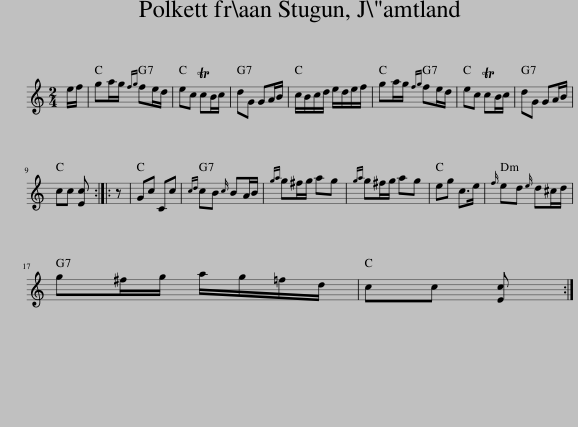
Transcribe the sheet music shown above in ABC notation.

X:1
L:1/8
M:2/4
I:linebreak $
K:C
V:1 treble
V:1
 e/f/ | ga/g/{fg} fe/d/ | ec TcB/c/ | dG GA/B/ | c/B/c/d/ e/d/e/f/ | %5
 ga/g/{fg} fe/d/ | ec TcB/c/ | dG GA/B/ |$ cc [Ec] :: z | %10
 Gc Cc |{cd} cB{c} BA/B/ |{ga} g^f/g/ ag |{ga} g^f/g/ ag | eg c>e | %15
{f} ed{e} d^c/d/ |$ g^f/g/ a/g/=f/d/ | cc [Ec] :| %18
